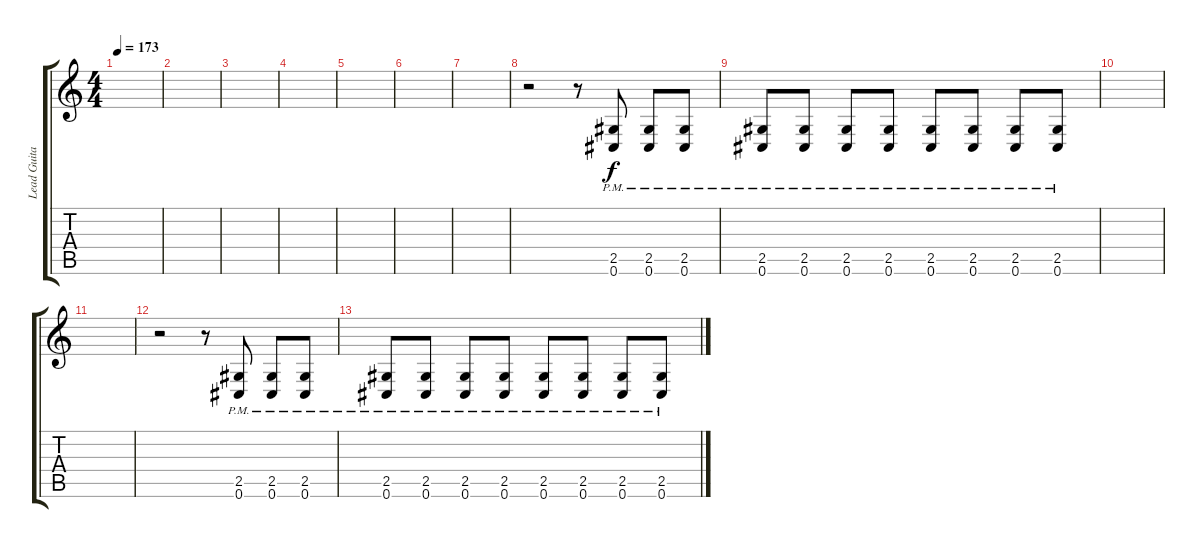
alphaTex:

\track ("Lead Guitar 2" "Lead Guita") {instrument overdrivenguitar}
\staff {score tabs}
\tuning (Db4 Ab3 E3 B2 Gb2 Db2) {hide}
\ts (4 4)
\tempo 173
\clef g2
\ks c
|
|
|
|
|
|
|
r.2 r.8 (2.5{pm} 0.6{pm}).8 (2.5{pm} 0.6{pm}).8 (2.5{pm} 0.6{pm}).8 |
(2.5{pm} 0.6{pm}).8 (2.5{pm} 0.6{pm}).8 (2.5{pm} 0.6{pm}).8 (2.5{pm} 0.6{pm}).8 (2.5{pm} 0.6{pm}).8 (2.5{pm} 0.6{pm}).8 (2.5{pm} 0.6{pm}).8 (2.5{pm} 0.6{pm}).8 |
|
|
r.2 r.8 (2.5{pm} 0.6{pm}).8 (2.5{pm} 0.6{pm}).8 (2.5{pm} 0.6{pm}).8 |
(2.5{pm} 0.6{pm}).8 (2.5{pm} 0.6{pm}).8 (2.5{pm} 0.6{pm}).8 (2.5{pm} 0.6{pm}).8 (2.5{pm} 0.6{pm}).8 (2.5{pm} 0.6{pm}).8 (2.5{pm} 0.6{pm}).8 (2.5{pm} 0.6{pm}).8
